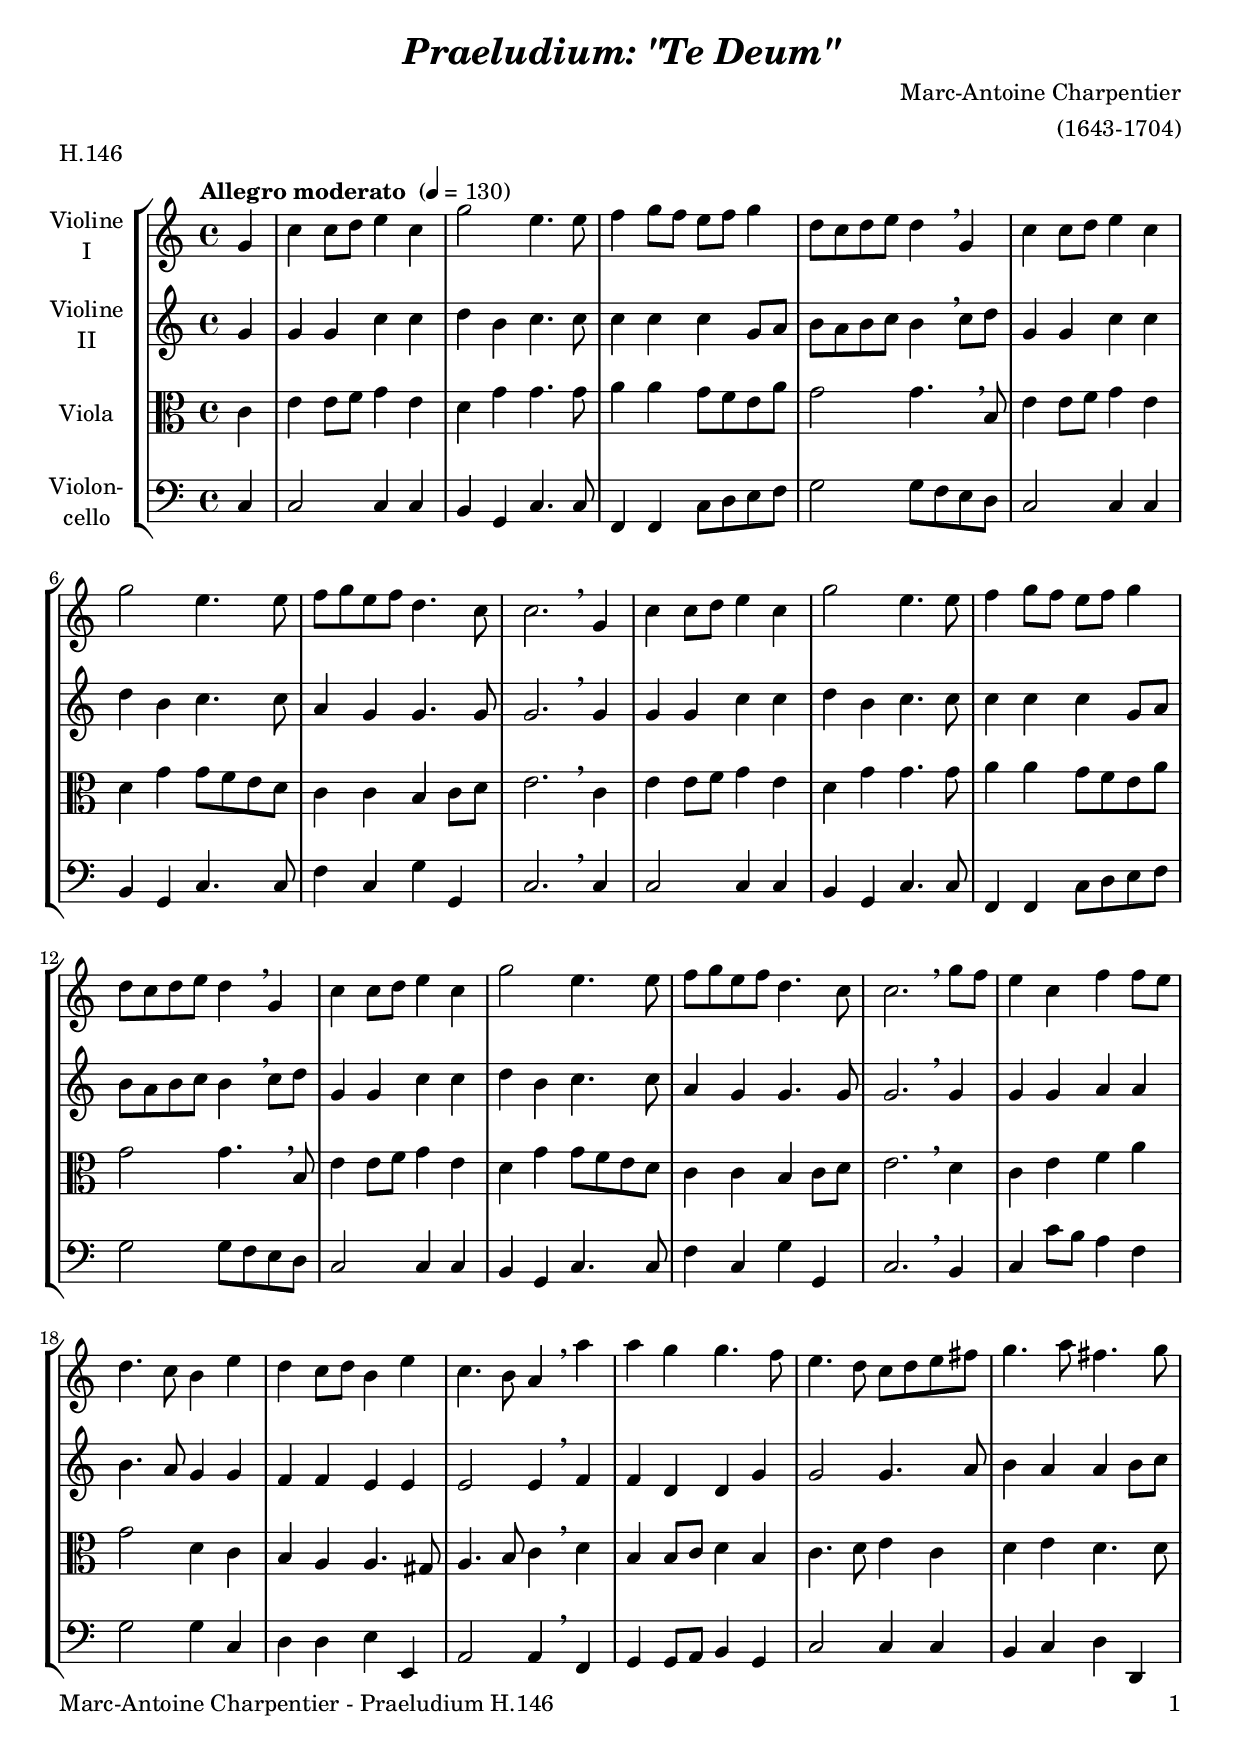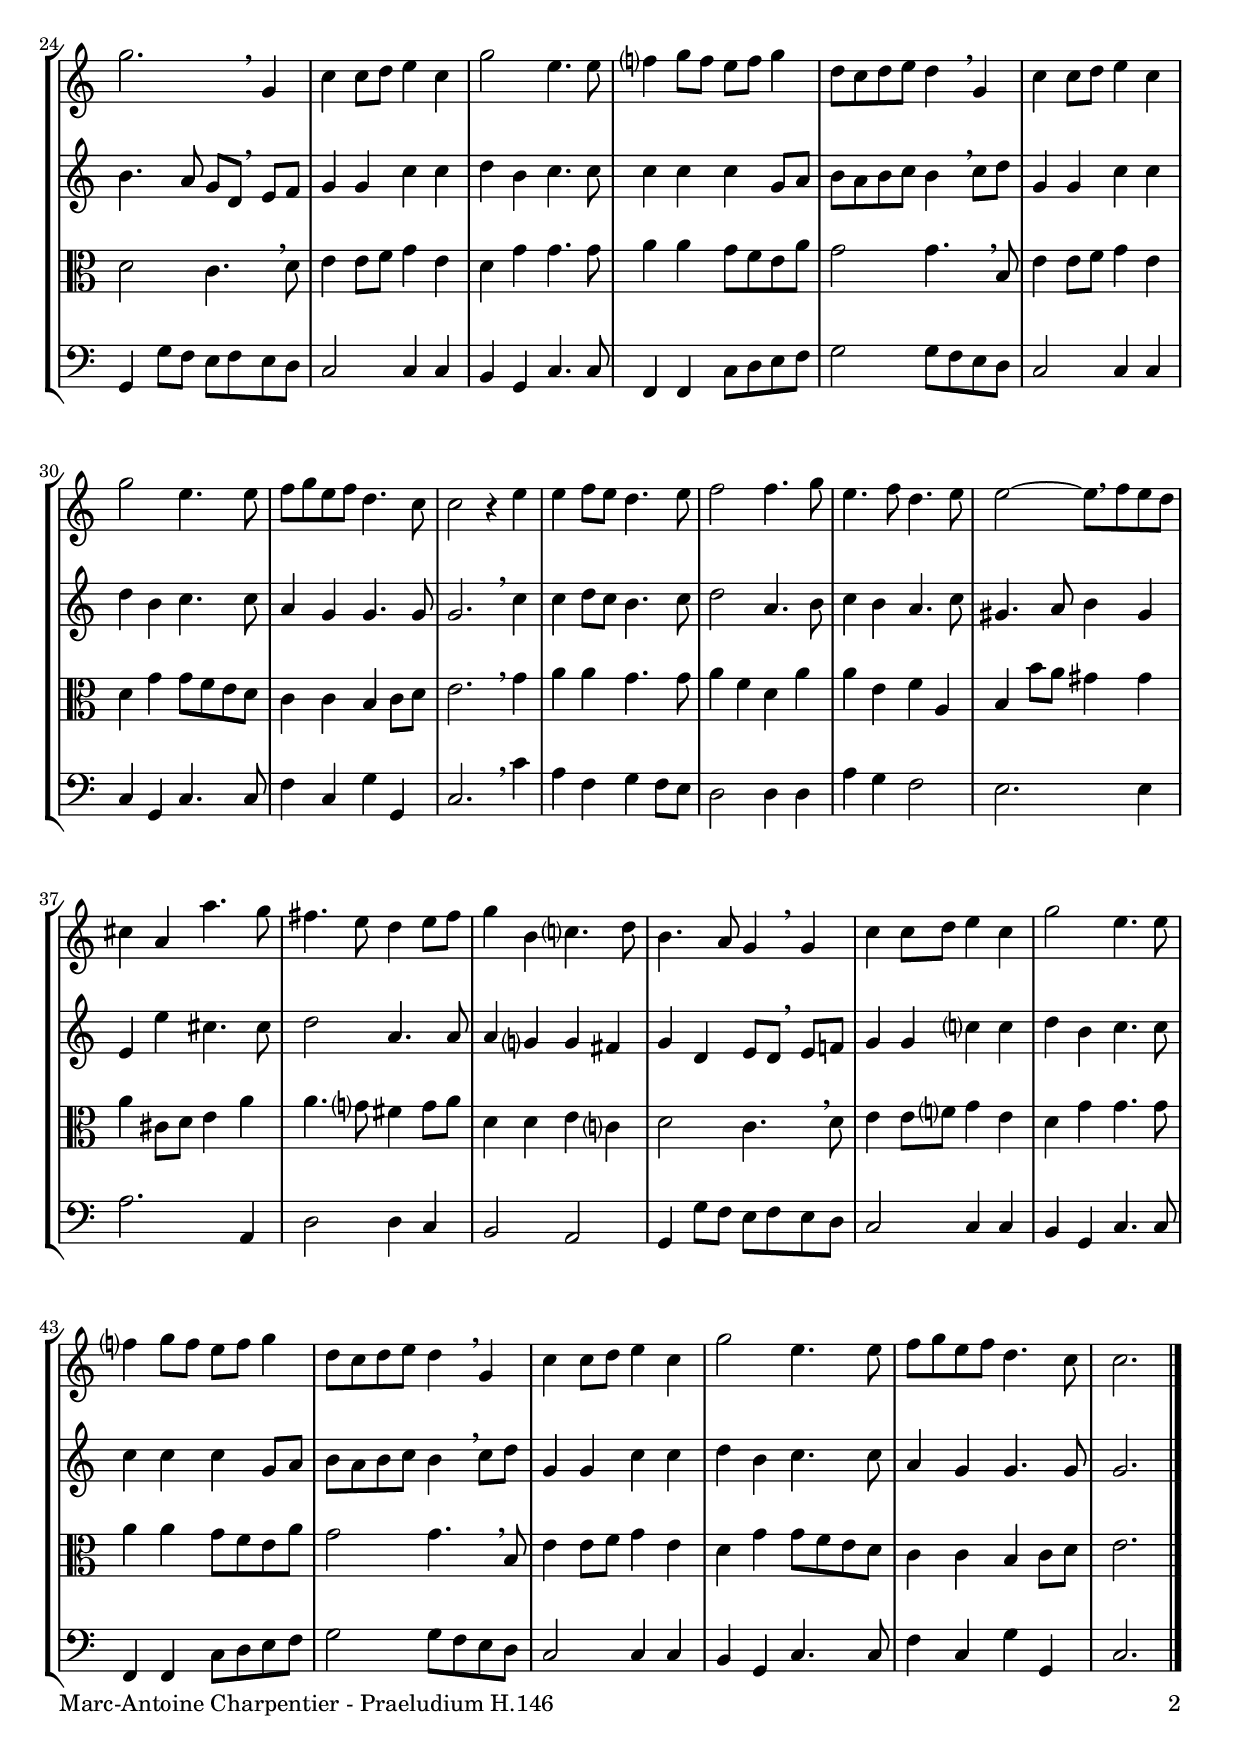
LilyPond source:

\version "2.20.2"
\include "deutsch.ly"

#(set-global-staff-size 20)

\header {
  title     = \markup \bold \italic "Praeludium: \"Te Deum\""
  composer  = "Marc-Antoine Charpentier"
  arranger  = "(1643-1704)"
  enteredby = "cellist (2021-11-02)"
  piece     = "H.146"
}

voiceconsts = {
 \key c \major
 \time 4/4
 \clef "treble"
% \numericTimeSignature
 \compressEmptyMeasures
  % Set default beaming for all staves
%  \set Timing.beamExceptions = #'()
%  \set Timing.baseMoment     = #(ly:make-moment 1 4)
%  \set Timing.beatStructure  = #'(1 1 1) 
 \tempo "Allegro moderato " 4=130
}

minstr = "harpsichord"
mihi = "clarinet"
%minstr = "accordion"
milo = "bassoon"
mivl = "violin"
miva = "viola"
miba = "cello"

rit = \mark \markup \box \italic "rit."

va = \relative c'' {
  \voiceconsts

  \partial 4 g4
  c c8 d e4 c
  g'2 e4. e8
  f4 g8 f e f g4
  d8 c d e d4 \breathe g,
  c c8 d e4 c
  g'2 e4. e8
  f g e f d4. c8

  c2. \breathe g4
  c c8 d e4 c
  g'2 e4. e8
  f4 g8 f e f g4
  d8 c d e d4 \breathe g,
  c c8 d e4 c
  g'2 e4. e8
  f g e f d4. c8

  c2. \breathe g'8 f
  e4 c f f8 e
  d4. c8 h4 e
  d c8 d h4 e
  c4. h8 a4 \breathe a'
  a g g4. f8
  e4. d8 c d e fis
  g4. a8 fis4. g8

  g2. \breathe g,4
  c c8 d e4 c
  g'2 e4. e8
  f?4 g8 f e f g4
  d8 c d e d4 \breathe g,
  c c8 d e4 c
  g'2 e4. e8
  f g e f d4. c8

  c2 r4 e
  e f8 e d4. e8
  f2 f4. g8
  e4. f8 d4. e8
  e2~ e8[ \breathe f e d]
  cis4 a a'4. g8
  fis4. e8 d4 e8 fis
  g4 h, c?4. d8

  h4. a8 g4 \breathe g
  c c8 d e4 c
  g'2 e4. e8
  f?4 g8 f e f g4
  d8 c d e d4 \breathe g,
  c c8 d e4 c
  g'2 e4. e8
  f g e f d4. c8
  c2. \bar "|."
}

vb = \relative c'' {
  \voiceconsts

  \partial 4 g4
  g g c c
  d h c4. c8
  c4 c c g8 a
  h a h c h4 \breathe c8 d
  g,4 g c c
  d h c4. c8
  a4 g g4. g8

  g2. \breathe g4
  g g c c
  d h c4. c8
  c4 c c g8 a
  h a h c h4 \breathe c8 d
  g,4 g c c
  d h c4. c8
  a4 g g4. g8
  g2. \breathe g4

  g g a a
  h4. a8 g4 g
  f f e e
  e2 e4 \breathe f
  f d d g
  g2 g4. a8
  h4 a a h8 c
  h4. a8 g d \breathe e f

  g4 g c c
  d h c4. c8
  c4 c c g8 a
  h a h c h4 \breathe c8 d
  g,4 g c c
  d h c4. c8
  a4 g g4. g8
  g2. \breathe c4

  c d8 c h4. c8
  d2 a4. h8
  c4 h a4. c8
  gis4. a8 h4 gis
  e e' cis4. cis8
  d2 a4. a8
  a4 g? g fis
  g d e8 d \breathe e f!

  g4 g c? c
  d h c4. c8
  c4 c c g8 a
  h a h c h4 \breathe c8 d
  g,4 g c c
  d h c4. c8
  a4 g g4. g8
  g2. \bar "|."
}

vc = \relative c' {
  \voiceconsts
  \clef "alto"
  
  \partial 4 c4
  e e8 f g4 e
  d g g4. g8
  a4 a g8 f e a
  g2 g4. \breathe h,8
  e4 e8 f g4 e
  d g g8 f e d
  c4 c h c8 d

  e2. \breathe c4
  e e8 f g4 e
  d g g4. g8
  a4 a g8 f e a
  g2 g4. \breathe h,8
  e4 e8 f g4 e
  d g g8 f e d
  c4 c h c8 d

  e2. \breathe d4
  c e f a
  g2 d4 c
  h a a4. gis8
  a4. h8 c4 \breathe d
  h h8 c d4 h
  c4. d8 e4 c
  d e d4. d8
  d2 c4. \breathe d8

  e4 e8 f g4 e
  d g g4. g8
  a4 a g8 f e a
  g2 g4. \breathe h,8
  e4 e8 f g4 e
  d g g8 f e d
  c4 c h c8 d
  e2. \breathe g4

  a a g4. g8
  a4 f d a'
  a e f a,
  h h'8 a gis4 gis
  a cis,8 d e4 a
  a4. g?8 fis4 g8 a
  d,4 d e c?
  d2 c4. \breathe d8

  e4 e8 f? g4 e
  d g g4. g8
  a4 a g8 f e a
  g2 g4. \breathe h,8
  e4 e8 f g4 e
  d g g8 f e d
  c4 c h c8 d
  e2. \bar "|."
}

vd = \relative c {
  \voiceconsts
  \clef "bass"
  
  \partial 4 c4
  c2 c4 c
  h g c4. c8
  f,4 f c'8 d e f
  g2 g8 f e d
  c2 c4 c
  h g c4. c8
  f4 c g' g,
  c2. \breathe c4

  c2 c4 c
  h g c4. c8
  f,4 f c'8 d e f
  g2 g8 f e d
  c2 c4 c
  h g c4. c8
  f4 c g' g,
  c2. \breathe h4
  c c'8 h a4 f

  g2 g4 c,
  d d e e,
  a2 a4 \breathe f
  g g8 a h4 g
  c2 c4 c
  h c d d,
  g g'8 f e f e d
  c2 c4 c
  h g c4. c8

  f,4 f c'8 d e f
  g2 g8 f e d
  c2 c4 c
  c g c4. c8
  f4 c g' g,
  c2. \breathe c'4
  a f g f8 e
  d2 d4 d
  a' g f2

  e2. e4
  a2. a,4
  d2 d4 c
  h2 a
  g4 g'8 f e f e d
  c2 c4 c
  h g c4. c8

  f,4 f c'8 d e f
  g2 g8 f e d
  c2 c4 c
  h g c4. c8
  f4 c g' g,
  c2. \bar "|."
}


music = \new StaffGroup <<
      \new Staff {
        \set Staff.midiInstrument = \mivl
        \set Staff.instrumentName = \markup \center-column { "Violine" "I" }
        \transpose c c { \va }
      }
      
      \new Staff {
        \set Staff.midiInstrument = \mivl
        \set Staff.instrumentName = \markup \center-column { "Violine" "II" }
        \transpose c c { \vb }
      }
      
      \new Staff {
        \set Staff.midiInstrument = \miva
        \set Staff.instrumentName = \markup \center-column { "Viola" }
        \transpose c c { \vc }
      }
      
      \new Staff {
        \set Staff.midiInstrument = \miba
        \set Staff.instrumentName = \markup \center-column { "Violon-" "cello" }
        \transpose c c { \vd }
      }
>>

\book {
   \paper {
    print-page-number = ##t
    print-first-page-number = ##t
    ragged-last-bottom = ##f
    oddHeaderMarkup = \markup \null
    evenHeaderMarkup = \markup \null
    oddFooterMarkup = \markup {
      \fill-line {
        \on-the-fly #print-page-number-check-first
        "Marc-Antoine Charpentier - Praeludium H.146" \fromproperty #'page:page-number-string
      }
    }
    evenFooterMarkup = \oddFooterMarkup
  } \score {
    \music
    \layout {}
  }

  \score {
    \unfoldRepeats \music

    \midi {
      \context {
        \Score
      }
    }
  }
}